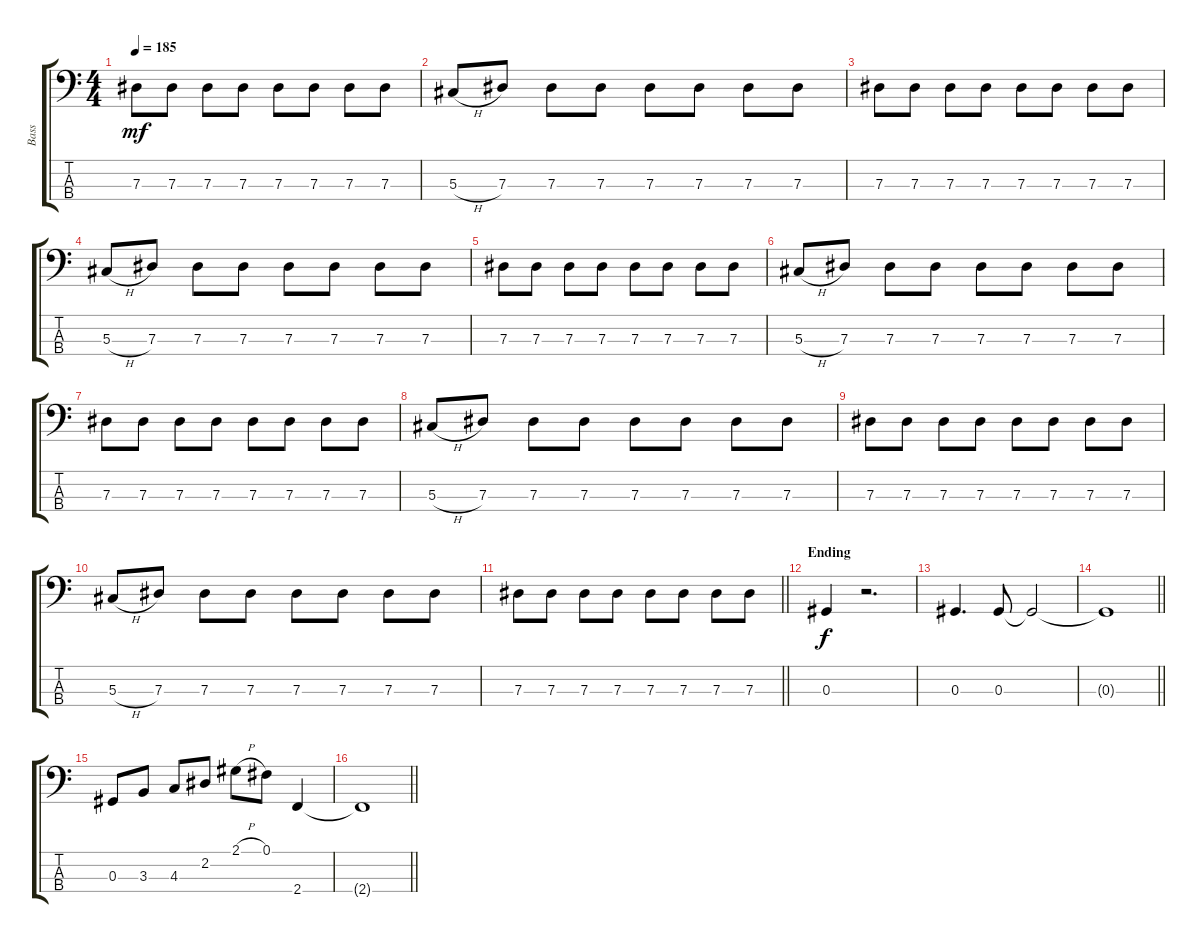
\track ("Bass" "Bass") {instrument electricbassfinger}
\staff {score tabs}
\tuning (Gb2 Db2 Ab1 Eb1) {hide}
\ts (4 4)
\tempo 185
\clef f4
\ks c
7.3.8{dy mf} 7.3.8 7.3.8 7.3.8 7.3.8 7.3.8 7.3.8 7.3.8 |
5.3{h}.8 7.3.8 7.3.8 7.3.8 7.3.8 7.3.8 7.3.8 7.3.8 |
7.3.8 7.3.8 7.3.8 7.3.8 7.3.8 7.3.8 7.3.8 7.3.8 |
5.3{h}.8 7.3.8 7.3.8 7.3.8 7.3.8 7.3.8 7.3.8 7.3.8 |
7.3.8 7.3.8 7.3.8 7.3.8 7.3.8 7.3.8 7.3.8 7.3.8 |
5.3{h}.8 7.3.8 7.3.8 7.3.8 7.3.8 7.3.8 7.3.8 7.3.8 |
7.3.8 7.3.8 7.3.8 7.3.8 7.3.8 7.3.8 7.3.8 7.3.8 |
5.3{h}.8 7.3.8 7.3.8 7.3.8 7.3.8 7.3.8 7.3.8 7.3.8 |
7.3.8 7.3.8 7.3.8 7.3.8 7.3.8 7.3.8 7.3.8 7.3.8 |
5.3{h}.8 7.3.8 7.3.8 7.3.8 7.3.8 7.3.8 7.3.8 7.3.8 |
\barLineRight lightlight
7.3.8 7.3.8 7.3.8 7.3.8 7.3.8 7.3.8 7.3.8 7.3.8 |
\section ("" "Ending")
0.3.4{dy f} r.2{d} |
0.3.4{d} 0.3.8 0.3{t}.2 |
\barLineRight lightlight
0.3{t}.1 |
0.3.8 3.3.8 4.3.8 2.2.8 2.1{h}.8 0.1.8 2.4.4 |
\barLineRight lightlight
2.4{t}.1
